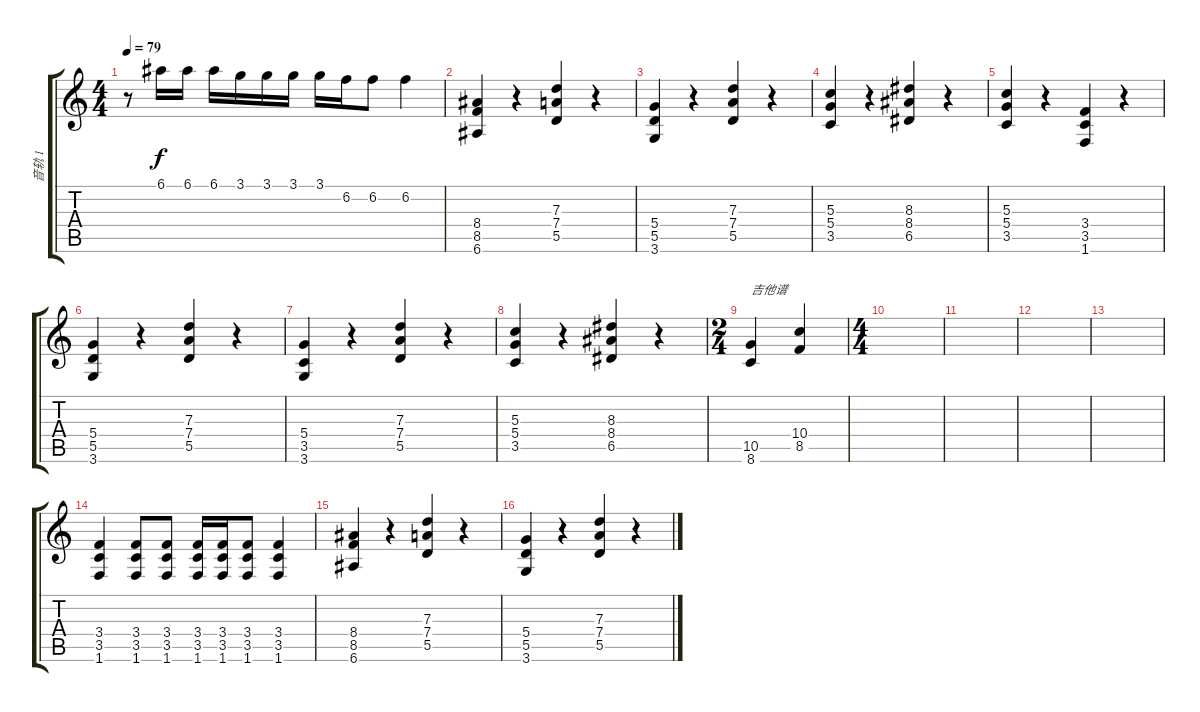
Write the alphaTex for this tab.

\track ("音轨 1" "音轨 1") {instrument distortionguitar}
\staff {score tabs}
\tuning (E4 B3 G3 D3 A2 E2) {hide}
\ts (4 4)
\tempo 79
\clef g2
\ks c
r.8{dy f} 6.1.16 6.1.16 6.1.16 3.1.16 3.1.16 3.1.16 3.1.16 6.2.16 6.2.8 6.2.4 |
(8.4 8.5 6.6).4 r.4 (7.3 7.4 5.5).4 r.4 |
(5.4 5.5 3.6).4 r.4 (7.3 7.4 5.5).4 r.4 |
(5.3 5.4 3.5).4 r.4 (8.3 8.4 6.5).4 r.4 |
(5.3 5.4 3.5).4 r.4 (3.4 3.5 1.6).4 r.4 |
(5.4 5.5 3.6).4 r.4 (7.3 7.4 5.5).4 r.4 |
(5.4 3.5 3.6).4 r.4 (7.3 7.4 5.5).4 r.4 |
(5.3 5.4 3.5).4 r.4 (8.3 8.4 6.5).4 r.4 |
\ts (2 4)
(10.5 8.6).4{txt "吉他谱"} (10.4 8.5).4 |
\ts (4 4)
|
|
|
|
(3.4 3.5 1.6).4 (3.4 3.5 1.6).8 (3.4 3.5 1.6).8 (3.4 3.5 1.6).16 (3.4 3.5 1.6).16 (3.4 3.5 1.6).8 (3.4 3.5 1.6).4 |
(8.4 8.5 6.6).4 r.4 (7.3 7.4 5.5).4 r.4 |
(5.4 5.5 3.6).4 r.4 (7.3 7.4 5.5).4 r.4
